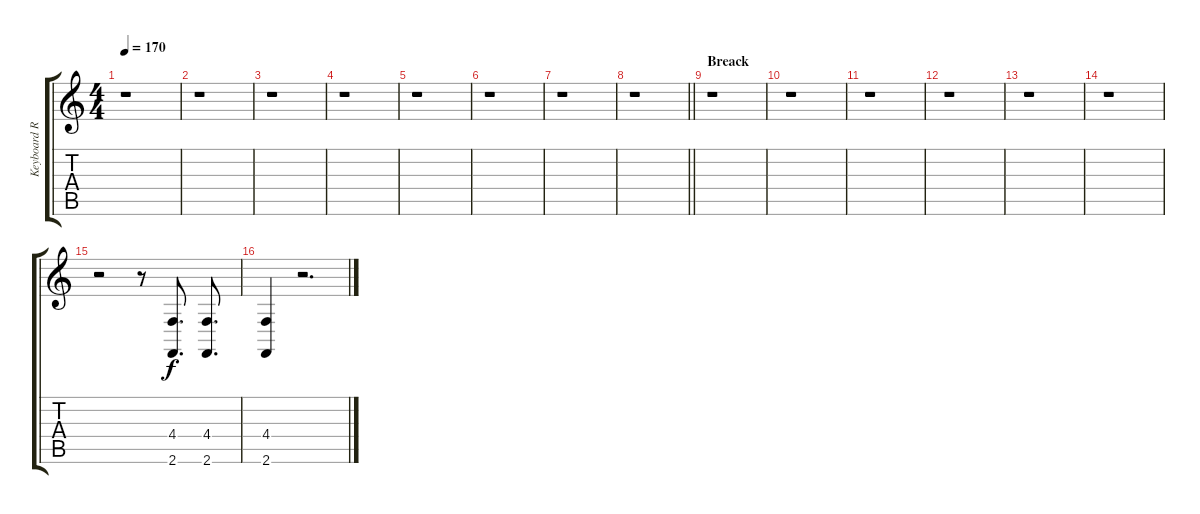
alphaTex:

\track ("Keyboard R" "Keyboard R") {instrument harpsichord}
\staff {score tabs}
\tuning (Eb4 Bb3 Gb3 Db3 Ab2 Eb2) {hide}
\ts (4 4)
\tempo 170
\clef g2
\ks c
r.1{dy f} |
r.1 |
r.1 |
r.1 |
r.1 |
r.1 |
r.1 |
\barLineRight lightlight
r.1 |
\section ("" "Breack")
r.1 |
r.1 |
r.1 |
r.1 |
r.1 |
r.1 |
r.2{volume 13 instrument taikodrum} r.8 (4.4 2.6).8{d} (4.4 2.6).8{d} |
(4.4 2.6).4 r.2{d}
